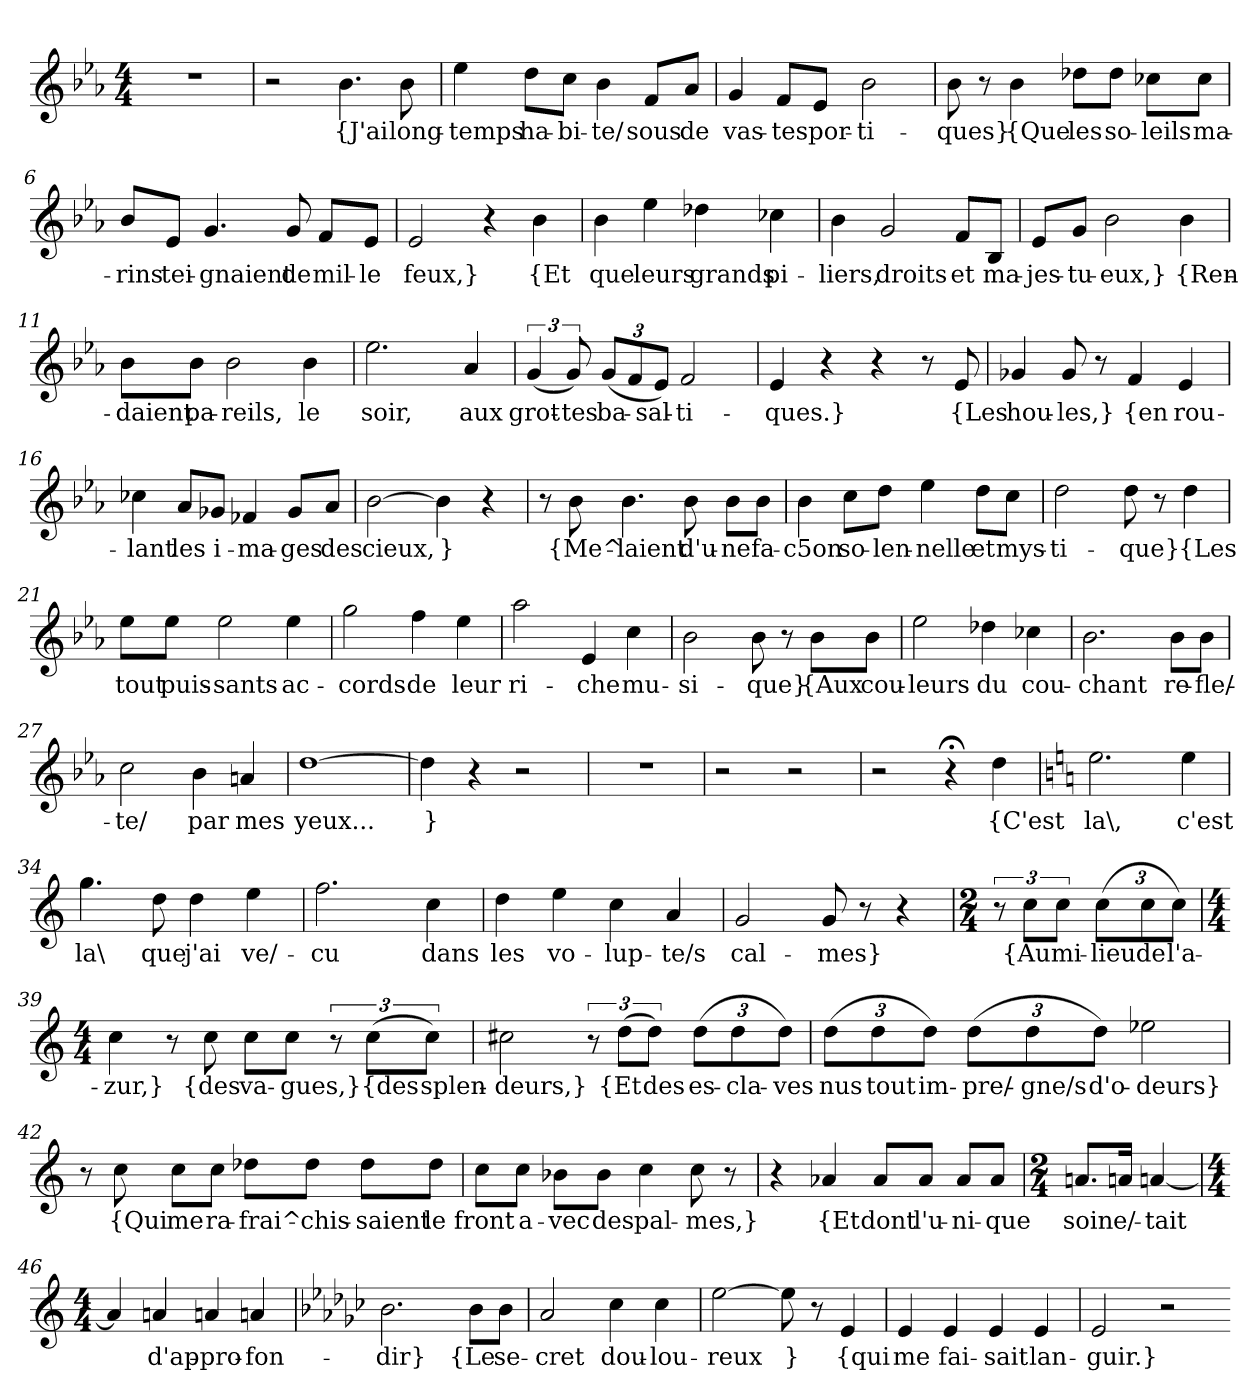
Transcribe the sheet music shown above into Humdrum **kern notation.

**kern	**text
*part1	*part1
*staff1	*staff1
*clefG2	*
*k[b-e-a-]	*
*M4/4	*
=1	=1
1r	.
=2	=2
2r	.
4.b-	{J'ai
8b-	long-
=3	=3
4ee-	-temps
8dd\L	ha-
8cc\J	-bi-
4b-	-te/
8f/L	sous
8a-/J	de
=4	=4
4g	vas-
8f/L	-tes
8e-/J	por-
2b-	-ti-
=5	=5
8b-	-ques}
8r	.
4b-	{Que
8dd-X\L	les
8dd-\J	so-
8cc-X\L	-leils
8cc-\J	ma-
=6	=6
8b-/L	-rins
8e-/J	tei-
4.g	-gnaient
8g	de
8f/L	mil-
8e-/J	-le
=7	=7
2e-	feux,}
4r	.
4b-	{Et
=8	=8
4b-	que
4ee-	leurs
4dd-X	grands
4cc-X	pi-
=9	=9
4b-	-liers,
2g	droits
8f/L	et
8B-/J	ma-
=10	=10
8e-/L	-jes-
8g/J	-tu-
2b-	-eux,}
4b-	{Ren-
=11	=11
8b-\L	-daient
8b-\J	pa-
2b-	-reils,
4b-	le
=12	=12
2.ee-	soir,
4a-	aux
=13	=13
(6g	grot-
12g)	-tes
(12g/L	ba-
12f/	.
12e-/J)	-sal-
2f	-ti-
=14	=14
4e-	-ques.}
4r	.
4r	.
8r	.
8e-	{Les
=15	=15
4g-X	hou-
8g-	-les,}
8r	.
4f	{en
4e-	rou-
=16	=16
4cc-X	-lant
8a-/L	les
8g-X/J	i-
4f-X	-ma-
8g-/L	-ges
8a-/J	des
=17	=17
[2b-	cieux,
4b-]	}
4r	.
=18	=18
8r	.
8b-	{Me^-
4.b-	-laient
8b-	d'u-
8b-\L	-ne
8b-\J	fa-
=19	=19
4b-	-c5on
8cc\L	so-
8dd\J	-len-
4ee-	-nelle
8dd\L	et
8cc\J	mys-
=20	=20
2dd	-ti-
8dd	-que}
8r	.
4dd	{Les
=21	=21
8ee-\L	tout
8ee-\J	puis-
2ee-	-sants
4ee-	ac-
=22	=22
2gg	-cords
4ff	de
4ee-	leur
=23	=23
2aa-	ri-
4e-	-che
4cc	mu-
=24	=24
2b-	-si-
8b-	-que}
8r	.
8b-\L	{Aux
8b-\J	cou-
=25	=25
2ee-	-leurs
4dd-X	du
4cc-X	cou-
=26	=26
2.b-	-chant
8b-\L	re-
8b-\J	-fle/-
=27	=27
2cc	-te/
4b-	par
4an	mes
=28	=28
[1dd	yeux...
=29	=29
4dd]	}
4r	.
2r	.
=30	=30
1r	.
=31	=31
2r	.
2r	.
=32	=32
2r	.
4r;<	.
4dd	{C'est
=33	=33
*k[]	*
2.ee	la\,
4ee	c'est
=34	=34
4.gg	la\
8dd	que
4dd	j'ai
4ee	ve/-
=35	=35
2.ff	-cu
4cc	dans
=36	=36
4dd	les
4ee	vo-
4cc	-lup-
4a	-te/s
=37	=37
2g	cal-
8g	-mes}
8r	.
4r	.
=38	=38
*M2/4	*
12r	.
12cc\L	{Au
12cc\J	mi-
(12cc\L	-lieu
12cc\	de
12cc\J)	l'a-
=39	=39
*M4/4	*
4cc	-zur,}
8r	.
8cc	{des
8cc\L	va-
8cc\J	-gues,}
12r	.
(12cc\L	{des
12cc\J)	splen-
=40	=40
2cc#X	-deurs,}
12r	.
(12dd\L	{Et
12dd\J)	des
(12dd\L	es-
12dd\	-cla-
12dd\J)	-ves
=41	=41
(12dd\L	nus
12dd\	tout
12dd\J)	im-
(12dd\L	-pre/-
12dd\	-gne/s
12dd\J)	d'o-
2ee-X	-deurs}
=42	=42
8r	.
8cc	{Qui
8cc\L	me
8cc\J	ra-
8dd-X\L	-frai^-
8dd-\J	-chis-
8dd-\L	-saient
8dd-\J	le
=43	=43
8cc\L	front
8cc\J	a-
8b-X\L	-vec
8b-\J	des
4cc	pal-
8cc	-mes,}
8r	.
=44	=44
4r	.
4a-X	{Et
8a-/L	dont
8a-/J	l'u-
8a-/L	-ni-
8a-/J	-que
=45	=45
*M2/4	*
8.an/L	soin
16an/Jk	e/-
[4an	-tait
=46	=46
*M4/4	*
4an]	.
4an	d'ap-
4an	-pro-
4an	-fon-
=47	=47
*k[b-e-a-d-g-c-]	*
2.b-	-dir}
8b-\L	{Le
8b-\J	se-
=48	=48
2a-	-cret
4cc-	dou-
4cc-	-lou-
=49	=49
[2ee-	-reux
8ee-]	}
8r	.
4e-	{qui
=50	=50
4e-	me
4e-	fai-
4e-	-sait
4e-	lan-
=51	=51
2e-	-guir.}
2r	.
=-	=-
*-	*-
